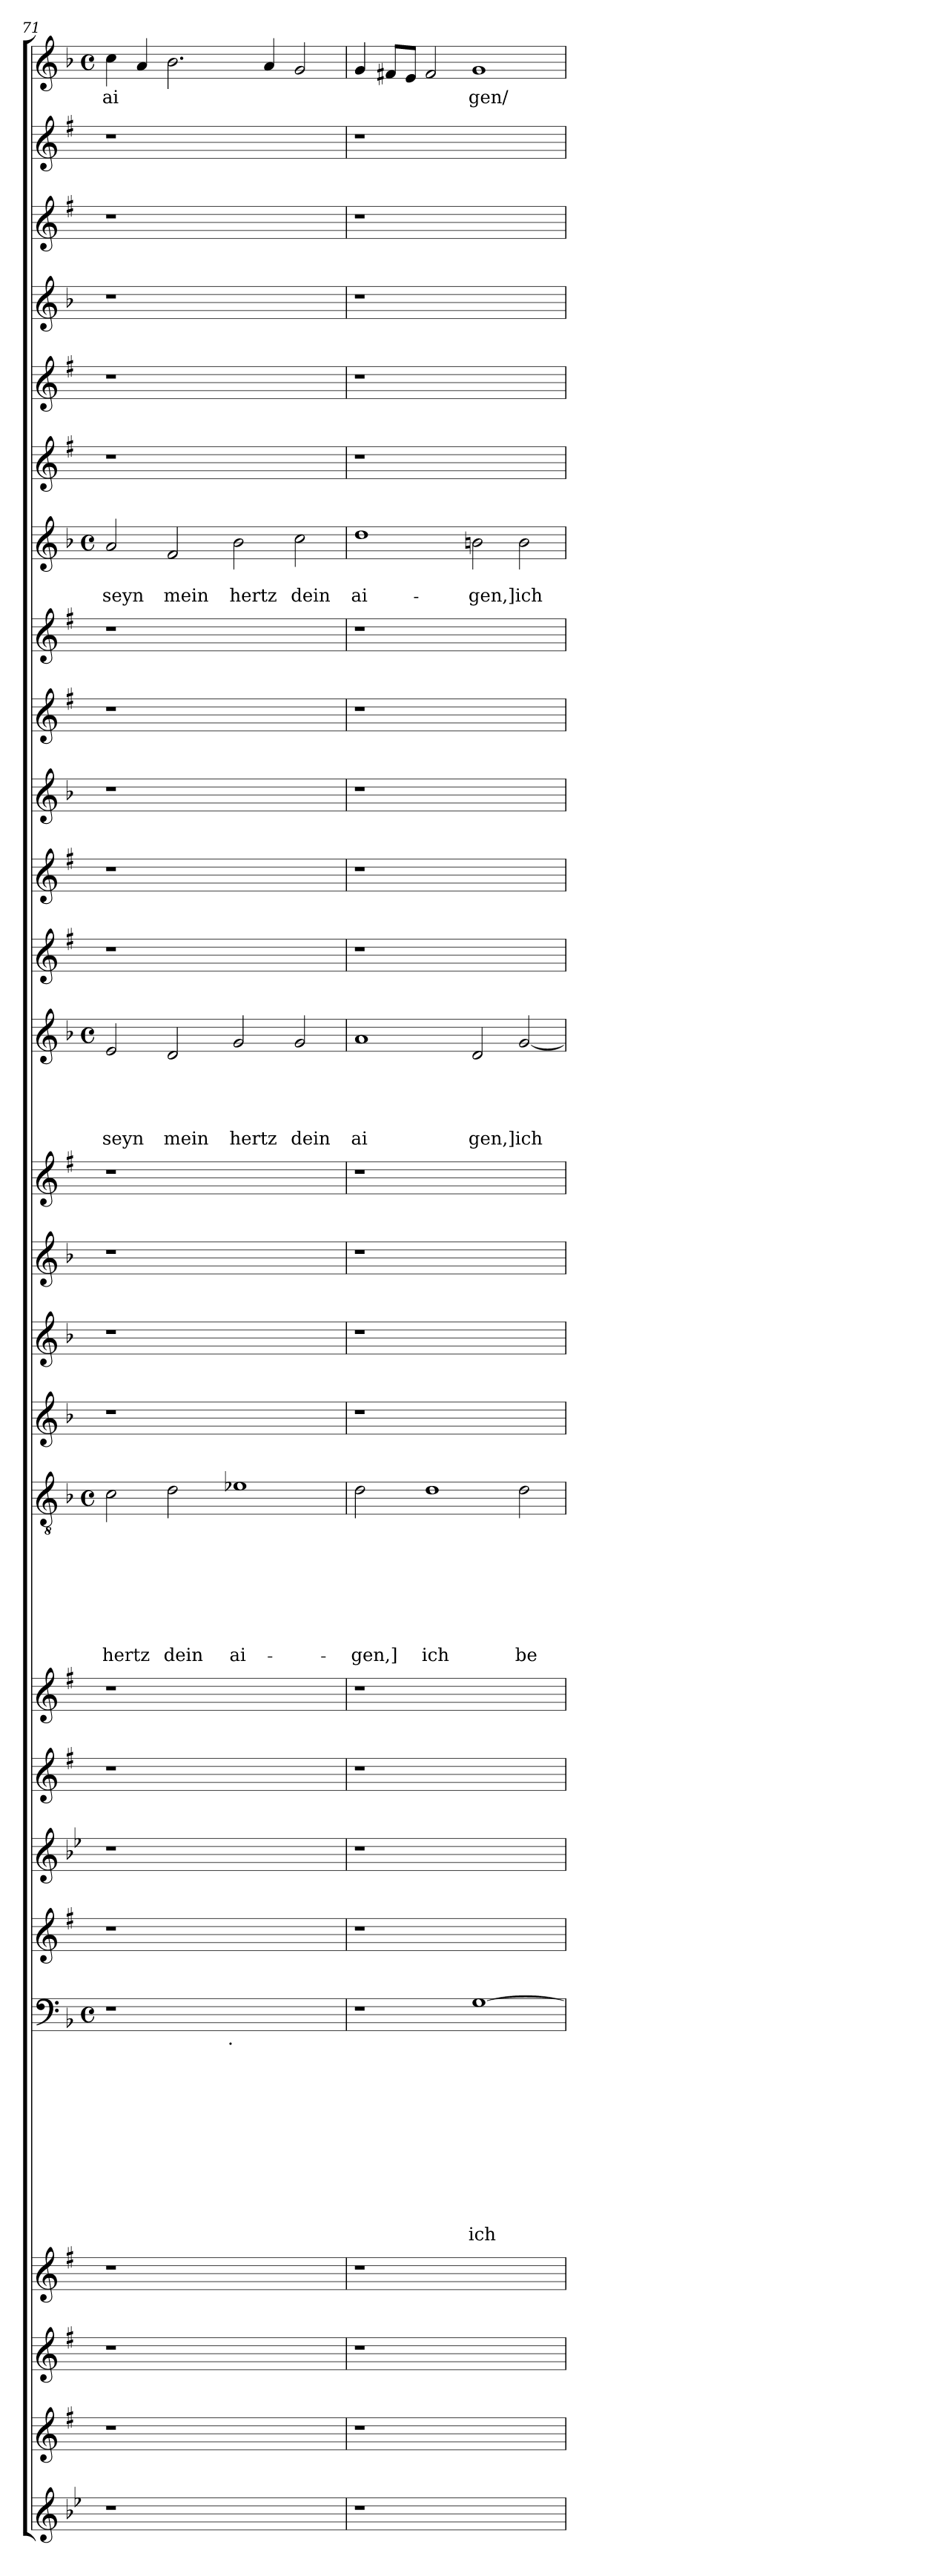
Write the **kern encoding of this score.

**kern	**kern	**kern	**kern	**kern	**text	**text	**text	**text	**text	**text	**text	**text	**text	**text	**text	**kern	**kern	**kern	**kern	**kern	**text	**text	**text	**text	**text	**text	**text	**text	**kern	**kern	**kern	**kern	**kern	**text	**text	**text	**text	**text	**kern	**kern	**kern	**kern	**kern	**kern	**text	**text	**kern	**kern	**kern	**kern	**kern	**kern	**text
*part27	*part26	*part25	*part24	*part23	*part23	*part23	*part23	*part23	*part23	*part23	*part23	*part23	*part23	*part23	*part23	*part22	*part21	*part20	*part19	*part18	*part18	*part18	*part18	*part18	*part18	*part18	*part18	*part18	*part17	*part16	*part15	*part14	*part13	*part13	*part13	*part13	*part13	*part13	*part12	*part11	*part10	*part9	*part8	*part7	*part7	*part7	*part6	*part5	*part4	*part3	*part2	*part1	*part1
*staff27	*staff26	*staff25	*staff24	*staff23	*staff23	*staff23	*staff23	*staff23	*staff23	*staff23	*staff23	*staff23	*staff23	*staff23	*staff23	*staff22	*staff21	*staff20	*staff19	*staff18	*staff18	*staff18	*staff18	*staff18	*staff18	*staff18	*staff18	*staff18	*staff17	*staff16	*staff15	*staff14	*staff13	*staff13	*staff13	*staff13	*staff13	*staff13	*staff12	*staff11	*staff10	*staff9	*staff8	*staff7	*staff7	*staff7	*staff6	*staff5	*staff4	*staff3	*staff2	*staff1	*staff1
*clefG2	*clefG2	*clefG2	*clefG2	*clefF4	*	*	*	*	*	*	*	*	*	*	*	*clefG2	*clefG2	*clefG2	*clefG2	*clefGv2	*	*	*	*	*	*	*	*	*clefG2	*clefG2	*clefG2	*clefG2	*clefG2	*	*	*	*	*	*clefG2	*clefG2	*clefG2	*clefG2	*clefG2	*clefG2	*	*	*clefG2	*clefG2	*clefG2	*clefG2	*clefG2	*clefG2	*
*	*ITrd1c2	*ITrd1c2	*ITrd1c2	*	*	*	*	*	*	*	*	*	*	*	*	*ITrd1c2	*	*ITrd1c2	*ITrd1c2	*	*	*	*	*	*	*	*	*	*ITrd-3c-5	*ITrd-3c-5	*ITrd-3c-5	*ITrd1c2	*	*	*	*	*	*	*ITrd1c2	*ITrd1c2	*ITrd-3c-5	*ITrd1c2	*ITrd1c2	*	*	*	*ITrd1c2	*ITrd1c2	*ITrd1c2	*ITrd1c2	*ITrd1c2	*ITrd-3c-5	*
*k[b-e-]	*k[b-]	*k[b-]	*k[b-]	*k[b-]	*	*	*	*	*	*	*	*	*	*	*	*k[b-]	*k[b-e-]	*k[b-]	*k[b-]	*k[b-]	*	*	*	*	*	*	*	*	*k[b-e-]	*k[b-e-]	*k[b-e-]	*k[b-]	*k[b-]	*	*	*	*	*	*k[b-]	*k[b-]	*k[b-e-]	*k[b-]	*k[b-]	*k[b-]	*	*	*k[b-]	*k[b-]	*k[b-e-a-]	*k[b-]	*k[b-]	*k[b-e-]	*
*B-:	*F:	*F:	*F:	*F:	*	*	*	*	*	*	*	*	*	*	*	*F:	*B-:	*F:	*F:	*F:	*	*	*	*	*	*	*	*	*B-:	*B-:	*B-:	*F:	*F:	*	*	*	*	*	*F:	*F:	*B-:	*F:	*F:	*F:	*	*	*F:	*F:	*E-:	*F:	*F:	*B-:	*
*	*	*	*	*M4/4	*	*	*	*	*	*	*	*	*	*	*	*	*	*	*	*M4/4	*	*	*	*	*	*	*	*	*	*	*	*	*M4/4	*	*	*	*	*	*	*	*	*	*	*M4/4	*	*	*	*	*	*	*	*M4/4	*
*	*	*	*	*met(c)	*	*	*	*	*	*	*	*	*	*	*	*	*	*	*	*met(c)	*	*	*	*	*	*	*	*	*	*	*	*	*met(c)	*	*	*	*	*	*	*	*	*	*	*met(c)	*	*	*	*	*	*	*	*met(c)	*
=71	=71	=71	=71	=71	=71	=71	=71	=71	=71	=71	=71	=71	=71	=71	=71	=71	=71	=71	=71	=71	=71	=71	=71	=71	=71	=71	=71	=71	=71	=71	=71	=71	=71	=71	=71	=71	=71	=71	=71	=71	=71	=71	=71	=71	=71	=71	=71	=71	=71	=71	=71	=71	=71
!	!	!	!	!	!	!	!	!	!	!	!	!	!	!	!	!	!	!	!	!	!	!	!	!	!	!	!	!LO:LY:b	!	!	!	!	!	!	!	!	!	!LO:LY:b	!	!	!	!	!	!	!	!LO:LY:b	!	!	!	!	!	!	!LO:LY:b
*	*	*	*	*^	*	*	*	*	*	*	*	*	*	*	*	*	*	*	*	*	*	*	*	*	*	*	*	*	*	*	*	*	*	*	*	*	*	*	*	*	*	*	*	*	*	*	*	*	*	*	*	*	*
1r	1r	1r	1r	1r	2ryy	.	.	.	.	.	.	.	.	.	.	.	1r	1r	1r	1r	2c\	.	.	.	.	.	.	.	hertz	1r	1r	1r	1r	2e/	.	.	.	.	seyn	1r	1r	1r	1r	1r	2a/	.	seyn	1r	1r	1r	1r	1r	4ff\	ai
.	.	.	.	.	.	.	.	.	.	.	.	.	.	.	.	.	.	.	.	.	.	.	.	.	.	.	.	.	.	.	.	.	.	.	.	.	.	.	.	.	.	.	.	.	.	.	.	.	.	.	.	.	4dd/	.
!	!	!	!	!	!	!	!	!	!	!	!	!	!	!	!	!	!	!	!	!	!	!	!	!	!	!	!	!	!LO:LY:b	!	!	!	!	!	!	!	!	!	!LO:LY:b	!	!	!	!	!	!	!	!LO:LY:b	!	!	!	!	!	!	!
.	.	.	.	.	4ryy	.	.	.	.	.	.	.	.	.	.	.	.	.	.	.	2d\	.	.	.	.	.	.	.	dein	.	.	.	.	2d/	.	.	.	.	mein	.	.	.	.	.	2f/	.	mein	.	.	.	.	.	2.ee-\	.
.	.	.	.	.	8...ryy	.	.	.	.	.	.	.	.	.	.	.	.	.	.	.	.	.	.	.	.	.	.	.	.	.	.	.	.	.	.	.	.	.	.	.	.	.	.	.	.	.	.	.	.	.	.	.	.	.
!	!	!	!	!	!LO:TX:b:t=.	!	!	!	!	!	!	!	!	!	!	!	!	!	!	!	!	!	!	!	!	!	!	!	!	!	!	!	!	!	!	!	!	!	!	!	!	!	!	!	!	!	!	!	!	!	!	!	!	!
.	.	.	.	.	1ryy	.	.	.	.	.	.	.	.	.	.	.	.	.	.	.	.	.	.	.	.	.	.	.	.	.	.	.	.	.	.	.	.	.	.	.	.	.	.	.	.	.	.	.	.	.	.	.	.	.
!	!	!	!	!	!	!	!	!	!	!	!	!	!	!	!	!	!	!	!	!	!	!	!	!	!	!	!	!	!LO:LY:b	!	!	!	!	!	!	!	!	!	!LO:LY:b	!	!	!	!	!	!	!	!LO:LY:b	!	!	!	!	!	!	!
1ryy	1ryy	1ryy	1ryy	1ryy	.	.	.	.	.	.	.	.	.	.	.	.	1ryy	1ryy	1ryy	1ryy	1e-X	.	.	.	.	.	.	.	ai-	1ryy	1ryy	1ryy	1ryy	2g/	.	.	.	.	hertz	1ryy	1ryy	1ryy	1ryy	1ryy	2b-\	.	hertz	1ryy	1ryy	1ryy	1ryy	1ryy	.	.
.	.	.	.	.	.	.	.	.	.	.	.	.	.	.	.	.	.	.	.	.	.	.	.	.	.	.	.	.	.	.	.	.	.	.	.	.	.	.	.	.	.	.	.	.	.	.	.	.	.	.	.	.	4dd/	.
!	!	!	!	!	!	!	!	!	!	!	!	!	!	!	!	!	!	!	!	!	!	!	!	!	!	!	!	!	!	!	!	!	!	!	!	!	!	!	!LO:LY:b	!	!	!	!	!	!	!	!LO:LY:b	!	!	!	!	!	!	!
.	.	.	.	.	.	.	.	.	.	.	.	.	.	.	.	.	.	.	.	.	.	.	.	.	.	.	.	.	.	.	.	.	.	2g/	.	.	.	.	dein	.	.	.	.	.	2cc\	.	dein	.	.	.	.	.	2cc/	.
.	.	.	.	.	64ryy	.	.	.	.	.	.	.	.	.	.	.	.	.	.	.	.	.	.	.	.	.	.	.	.	.	.	.	.	.	.	.	.	.	.	.	.	.	.	.	.	.	.	.	.	.	.	.	.	.
=72	=72	=72	=72	=72	=72	=72	=72	=72	=72	=72	=72	=72	=72	=72	=72	=72	=72	=72	=72	=72	=72	=72	=72	=72	=72	=72	=72	=72	=72	=72	=72	=72	=72	=72	=72	=72	=72	=72	=72	=72	=72	=72	=72	=72	=72	=72	=72	=72	=72	=72	=72	=72	=72	=72
!	!	!	!	!	!	!	!	!	!	!	!	!	!	!	!	!	!	!	!	!	!	!	!	!	!	!	!	!	!LO:LY:b	!	!	!	!	!	!	!	!	!	!LO:LY:b	!	!	!	!	!	!	!	!LO:LY:b	!	!	!	!	!	!	!
*	*	*	*	*v	*v	*	*	*	*	*	*	*	*	*	*	*	*	*	*	*	*	*	*	*	*	*	*	*	*	*	*	*	*	*	*	*	*	*	*	*	*	*	*	*	*	*	*	*	*	*	*	*	*	*
1r	1r	1r	1r	1r	.	.	.	.	.	.	.	.	.	.	.	1r	1r	1r	1r	2d\	.	.	.	.	.	.	.	-gen,]	1r	1r	1r	1r	1a	.	.	.	.	ai	1r	1r	1r	1r	1r	1dd	.	ai-	1r	1r	1r	1r	1r	4cc/	.
.	.	.	.	.	.	.	.	.	.	.	.	.	.	.	.	.	.	.	.	.	.	.	.	.	.	.	.	.	.	.	.	.	.	.	.	.	.	.	.	.	.	.	.	.	.	.	.	.	.	.	.	8b/L	.
.	.	.	.	.	.	.	.	.	.	.	.	.	.	.	.	.	.	.	.	.	.	.	.	.	.	.	.	.	.	.	.	.	.	.	.	.	.	.	.	.	.	.	.	.	.	.	.	.	.	.	.	8a/J	.
!	!	!	!	!	!	!	!	!	!	!	!	!	!	!	!	!	!	!	!	!	!	!	!	!	!	!	!	!LO:LY:b	!	!	!	!	!	!	!	!	!	!	!	!	!	!	!	!	!	!	!	!	!	!	!	!	!
.	.	.	.	.	.	.	.	.	.	.	.	.	.	.	.	.	.	.	.	1d	.	.	.	.	.	.	.	ich	.	.	.	.	.	.	.	.	.	.	.	.	.	.	.	.	.	.	.	.	.	.	.	2b/	.
!	!	!	!	!	!	!	!	!	!	!	!	!	!	!	!LO:LY:b	!	!	!	!	!	!	!	!	!	!	!	!	!	!	!	!	!	!	!	!	!	!	!LO:LY:b	!	!	!	!	!	!	!	!LO:LY:b	!	!	!	!	!	!	!LO:LY:b
1ryy	1ryy	1ryy	1ryy	[>1G	.	.	.	.	.	.	.	.	.	.	ich	1ryy	1ryy	1ryy	1ryy	.	.	.	.	.	.	.	.	.	1ryy	1ryy	1ryy	1ryy	2d/	.	.	.	.	gen,]	1ryy	1ryy	1ryy	1ryy	1ryy	2bn\	.	-gen,]	1ryy	1ryy	1ryy	1ryy	1ryy	1cc	gen/
!	!	!	!	!	!	!	!	!	!	!	!	!	!	!	!	!	!	!	!	!	!	!	!	!	!	!	!	!LO:LY:b	!	!	!	!	!	!	!	!	!	!LO:LY:b	!	!	!	!	!	!	!	!LO:LY:b	!	!	!	!	!	!	!
.	.	.	.	.	.	.	.	.	.	.	.	.	.	.	.	.	.	.	.	2d\	.	.	.	.	.	.	.	be-	.	.	.	.	[>2g/	.	.	.	.	ich	.	.	.	.	.	2b\	.	ich	.	.	.	.	.	.	.
=	=	=	=	=	=	=	=	=	=	=	=	=	=	=	=	=	=	=	=	=	=	=	=	=	=	=	=	=	=	=	=	=	=	=	=	=	=	=	=	=	=	=	=	=	=	=	=	=	=	=	=	=	=
*-	*-	*-	*-	*-	*-	*-	*-	*-	*-	*-	*-	*-	*-	*-	*-	*-	*-	*-	*-	*-	*-	*-	*-	*-	*-	*-	*-	*-	*-	*-	*-	*-	*-	*-	*-	*-	*-	*-	*-	*-	*-	*-	*-	*-	*-	*-	*-	*-	*-	*-	*-	*-	*-
